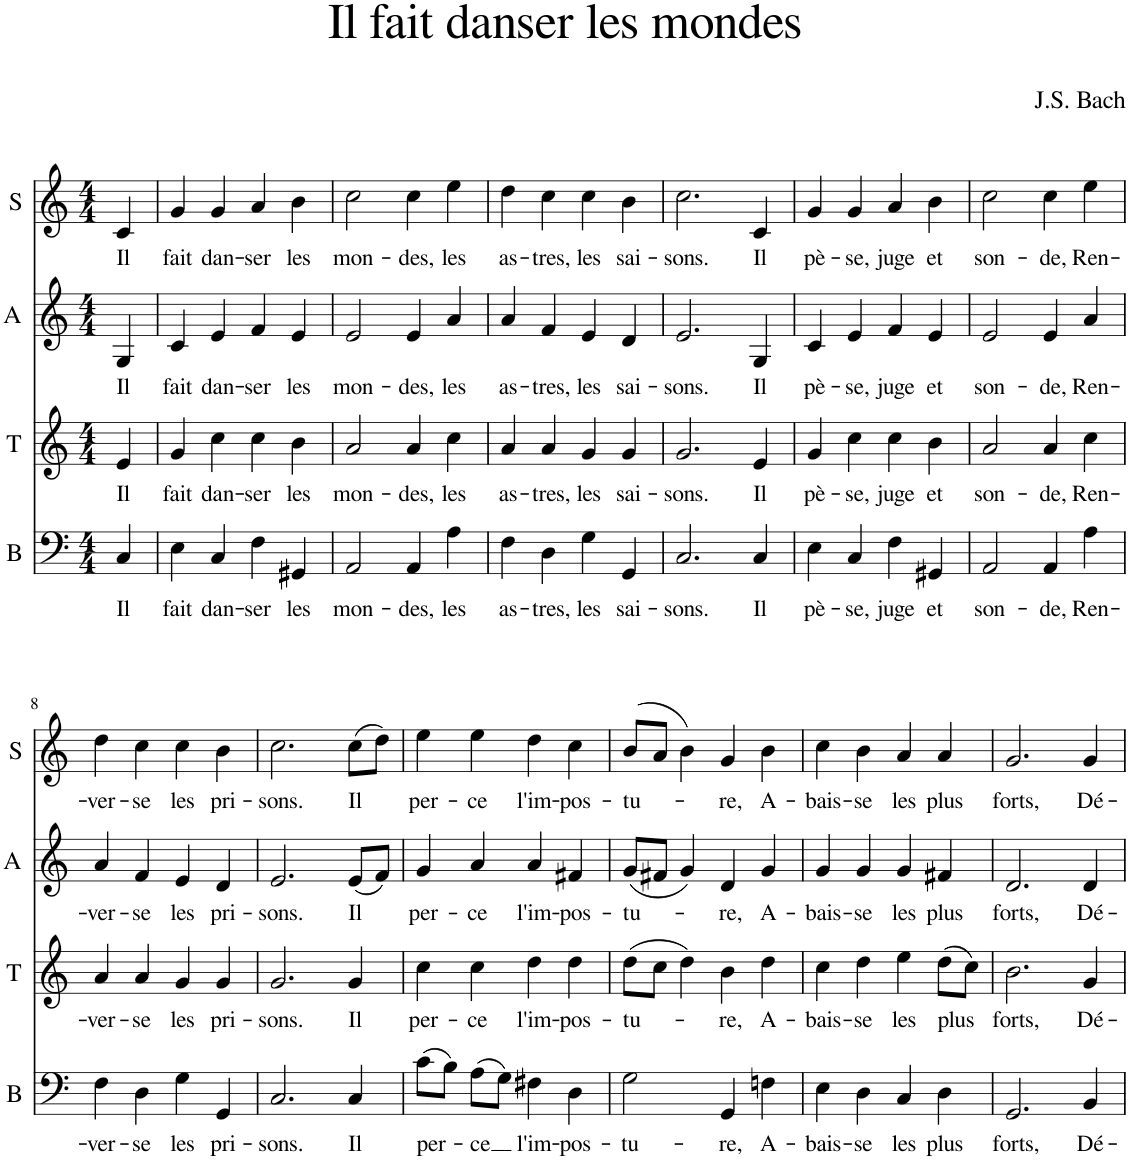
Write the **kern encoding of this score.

**kern	**text	**kern	**text	**kern	**text	**kern	**text
*part4	*part4	*part3	*part3	*part2	*part2	*part1	*part1
*staff4	*staff4	*staff3	*staff3	*staff2	*staff2	*staff1	*staff1
*I"B	*	*I"T	*	*I"A	*	*I"S	*
*I'B	*	*I'T	*	*I'A	*	*I'S	*
*clefF4	*	*clefG2	*	*clefG2	*	*clefG2	*
*k[]	*	*k[]	*	*k[]	*	*k[]	*
*M4/4	*	*M4/4	*	*M4/4	*	*M4/4	*
=1	=1	=1	=1	=1	=1	=1	=1
!	!LO:LY:b	!	!LO:LY:b	!	!LO:LY:b	!	!LO:LY:b
4C/	Il	4e/	Il	4G/	Il	4c/	Il
=2	=2	=2	=2	=2	=2	=2	=2
!	!LO:LY:b	!	!LO:LY:b	!	!LO:LY:b	!	!LO:LY:b
4E\	fait	4g/	fait	4c/	fait	4g/	fait
!	!LO:LY:b	!	!LO:LY:b	!	!LO:LY:b	!	!LO:LY:b
4C/	dan-	4cc\	dan-	4e/	dan-	4g/	dan-
!	!LO:LY:b	!	!LO:LY:b	!	!LO:LY:b	!	!LO:LY:b
4F\	-ser	4cc\	-ser	4f/	-ser	4a/	-ser
!	!LO:LY:b	!	!LO:LY:b	!	!LO:LY:b	!	!LO:LY:b
4GG#X/	les	4b\	les	4e/	les	4b\	les
=3	=3	=3	=3	=3	=3	=3	=3
!	!LO:LY:b	!	!LO:LY:b	!	!LO:LY:b	!	!LO:LY:b
2AA/	mon-	2a/	mon-	2e/	mon-	2cc\	mon-
!	!LO:LY:b	!	!LO:LY:b	!	!LO:LY:b	!	!LO:LY:b
4AA/	-des,	4a/	-des,	4e/	-des,	4cc\	-des,
!	!LO:LY:b	!	!LO:LY:b	!	!LO:LY:b	!	!LO:LY:b
4A\	les	4cc\	les	4a/	les	4ee\	les
=4	=4	=4	=4	=4	=4	=4	=4
!	!LO:LY:b	!	!LO:LY:b	!	!LO:LY:b	!	!LO:LY:b
4F\	as-	4a/	as-	4a/	as-	4dd\	as-
!	!LO:LY:b	!	!LO:LY:b	!	!LO:LY:b	!	!LO:LY:b
4D\	-tres,	4a/	-tres,	4f/	-tres,	4cc\	-tres,
!	!LO:LY:b	!	!LO:LY:b	!	!LO:LY:b	!	!LO:LY:b
4G\	les	4g/	les	4e/	les	4cc\	les
!	!LO:LY:b	!	!LO:LY:b	!	!LO:LY:b	!	!LO:LY:b
4GG/	sai-	4g/	sai-	4d/	sai-	4b\	sai-
=5	=5	=5	=5	=5	=5	=5	=5
!	!LO:LY:b	!	!LO:LY:b	!	!LO:LY:b	!	!LO:LY:b
2.C/	-sons.	2.g/	-sons.	2.e/	-sons.	2.cc\	-sons.
!	!LO:LY:b	!	!LO:LY:b	!	!LO:LY:b	!	!LO:LY:b
4C/	Il	4e/	Il	4G/	Il	4c/	Il
=6	=6	=6	=6	=6	=6	=6	=6
!	!LO:LY:b	!	!LO:LY:b	!	!LO:LY:b	!	!LO:LY:b
4E\	pè-	4g/	pè-	4c/	pè-	4g/	pè-
!	!LO:LY:b	!	!LO:LY:b	!	!LO:LY:b	!	!LO:LY:b
4C/	-se,	4cc\	-se,	4e/	-se,	4g/	-se,
!	!LO:LY:b	!	!LO:LY:b	!	!LO:LY:b	!	!LO:LY:b
4F\	juge	4cc\	juge	4f/	juge	4a/	juge
!	!LO:LY:b	!	!LO:LY:b	!	!LO:LY:b	!	!LO:LY:b
4GG#X/	et	4b\	et	4e/	et	4b\	et
=7	=7	=7	=7	=7	=7	=7	=7
!	!LO:LY:b	!	!LO:LY:b	!	!LO:LY:b	!	!LO:LY:b
2AA/	son-	2a/	son-	2e/	son-	2cc\	son-
!	!LO:LY:b	!	!LO:LY:b	!	!LO:LY:b	!	!LO:LY:b
4AA/	-de,	4a/	-de,	4e/	-de,	4cc\	-de,
!	!LO:LY:b	!	!LO:LY:b	!	!LO:LY:b	!	!LO:LY:b
4A\	Ren-	4cc\	Ren-	4a/	Ren-	4ee\	Ren-
!!LO:LB:g=z
=8	=8	=8	=8	=8	=8	=8	=8
!	!LO:LY:b	!	!LO:LY:b	!	!LO:LY:b	!	!LO:LY:b
4F\	-ver-	4a/	-ver-	4a/	-ver-	4dd\	-ver-
!	!LO:LY:b	!	!LO:LY:b	!	!LO:LY:b	!	!LO:LY:b
4D\	-se	4a/	-se	4f/	-se	4cc\	-se
!	!LO:LY:b	!	!LO:LY:b	!	!LO:LY:b	!	!LO:LY:b
4G\	les	4g/	les	4e/	les	4cc\	les
!	!LO:LY:b	!	!LO:LY:b	!	!LO:LY:b	!	!LO:LY:b
4GG/	pri-	4g/	pri-	4d/	pri-	4b\	pri-
=9	=9	=9	=9	=9	=9	=9	=9
!	!LO:LY:b	!	!LO:LY:b	!	!LO:LY:b	!	!LO:LY:b
2.C/	-sons.	2.g/	-sons.	2.e/	-sons.	2.cc\	-sons.
!	!LO:LY:b	!	!LO:LY:b	!	!LO:LY:b	!	!LO:LY:b
4C/	Il	4g/	Il	(8e/L	Il	(8cc\L	Il
.	.	.	.	8f/J)	.	8dd\J)	.
=10	=10	=10	=10	=10	=10	=10	=10
!	!LO:LY:b	!	!LO:LY:b	!	!LO:LY:b	!	!LO:LY:b
(8c\L	per-	4cc\	per-	4g/	per-	4ee\	per-
8B\J)	.	.	.	.	.	.	.
!	!LO:LY:b	!	!LO:LY:b	!	!LO:LY:b	!	!LO:LY:b
(8A\L	-ce	4cc\	-ce	4a/	-ce	4ee\	-ce
8G\J)	.	.	.	.	.	.	.
!	!LO:LY:b	!	!LO:LY:b	!	!LO:LY:b	!	!LO:LY:b
4F#X\	l'im-	4dd\	l'im-	4a/	l'im-	4dd\	l'im-
!	!LO:LY:b	!	!LO:LY:b	!	!LO:LY:b	!	!LO:LY:b
4D\	-pos-	4dd\	-pos-	4f#X/	-pos-	4cc\	-pos-
=11	=11	=11	=11	=11	=11	=11	=11
!	!LO:LY:b	!	!LO:LY:b	!	!LO:LY:b	!	!LO:LY:b
2G\	-tu-	(8dd\L	-tu-	(8g/L	-tu-	(8b/L	-tu-
.	.	8cc\J	.	8f#X/J	.	8a/J	.
.	.	4dd\)	.	4g/)	.	4b\)	.
!	!LO:LY:b	!	!LO:LY:b	!	!LO:LY:b	!	!LO:LY:b
4GG/	-re,	4b\	-re,	4d/	-re,	4g/	-re,
!	!LO:LY:b	!	!LO:LY:b	!	!LO:LY:b	!	!LO:LY:b
4Fn\	A-	4dd\	A-	4g/	A-	4b\	A-
=12	=12	=12	=12	=12	=12	=12	=12
!	!LO:LY:b	!	!LO:LY:b	!	!LO:LY:b	!	!LO:LY:b
4E\	-bais-	4cc\	-bais-	4g/	-bais-	4cc\	-bais-
!	!LO:LY:b	!	!LO:LY:b	!	!LO:LY:b	!	!LO:LY:b
4D\	-se	4dd\	-se	4g/	-se	4b\	-se
!	!LO:LY:b	!	!LO:LY:b	!	!LO:LY:b	!	!LO:LY:b
4C/	les	4ee\	les	4g/	les	4a/	les
!	!LO:LY:b	!	!LO:LY:b	!	!LO:LY:b	!	!LO:LY:b
4D\	plus	(8dd\L	plus	4f#X/	plus	4a/	plus
.	.	8cc\J)	.	.	.	.	.
=13	=13	=13	=13	=13	=13	=13	=13
!	!LO:LY:b	!	!LO:LY:b	!	!LO:LY:b	!	!LO:LY:b
2.GG/	forts,	2.b\	forts,	2.d/	forts,	2.g/	forts,
!	!LO:LY:b	!	!LO:LY:b	!	!LO:LY:b	!	!LO:LY:b
4BB/	Dé-	4g/	Dé-	4d/	Dé-	4g/	Dé-
=	=	=	=	=	=	=	=
*-	*-	*-	*-	*-	*-	*-	*-
